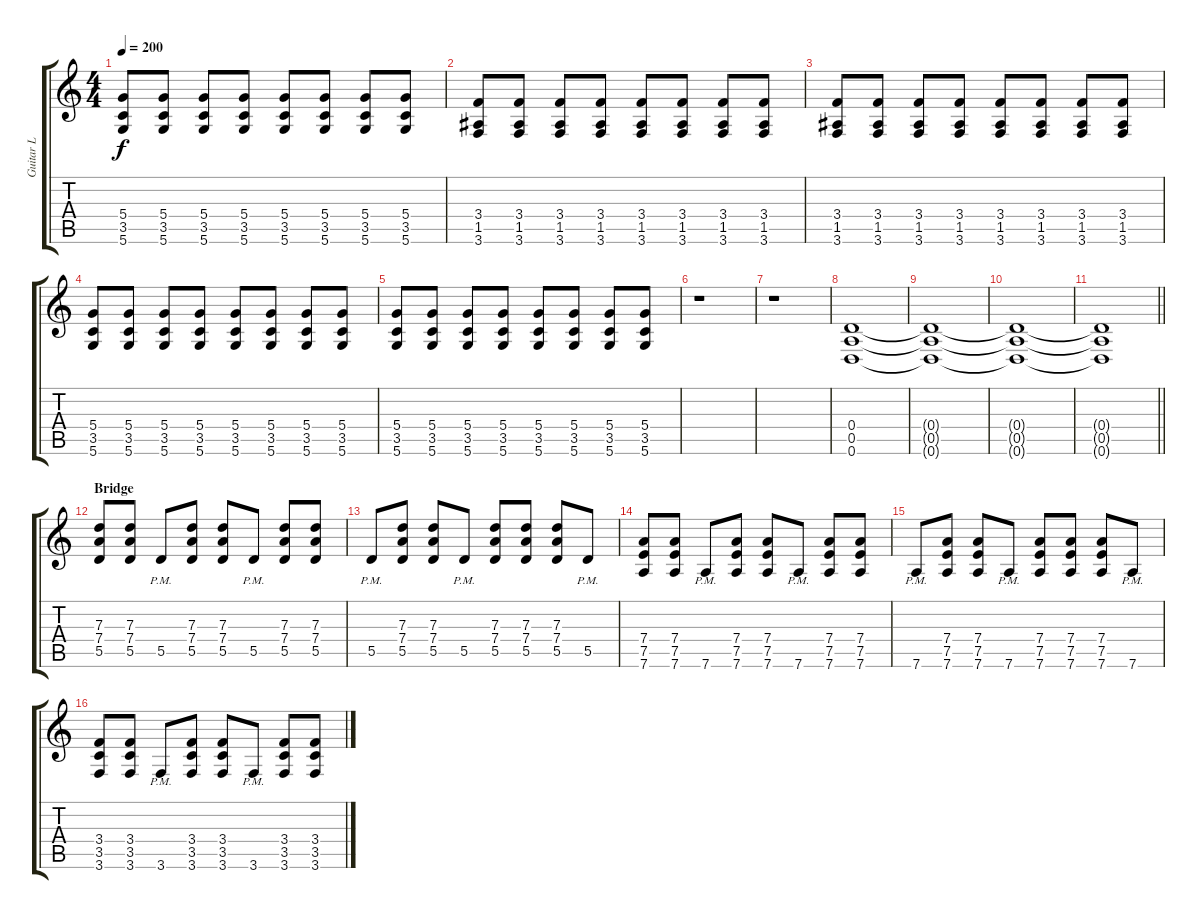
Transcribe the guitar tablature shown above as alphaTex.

\track ("Guitar L" "Guitar L") {instrument overdrivenguitar}
\staff {score tabs}
\tuning (E4 B3 G3 D3 A2 D2) {hide}
\ts (4 4)
\tempo 200
\clef g2
\ks c
(5.4 3.5 5.6).8{dy f} (5.4 3.5 5.6).8 (5.4 3.5 5.6).8 (5.4 3.5 5.6).8 (5.4 3.5 5.6).8 (5.4 3.5 5.6).8 (5.4 3.5 5.6).8 (5.4 3.5 5.6).8 |
(3.4 1.5 3.6).8 (3.4 1.5 3.6).8 (3.4 1.5 3.6).8 (3.4 1.5 3.6).8 (3.4 1.5 3.6).8 (3.4 1.5 3.6).8 (3.4 1.5 3.6).8 (3.4 1.5 3.6).8 |
(3.4 1.5 3.6).8 (3.4 1.5 3.6).8 (3.4 1.5 3.6).8 (3.4 1.5 3.6).8 (3.4 1.5 3.6).8 (3.4 1.5 3.6).8 (3.4 1.5 3.6).8 (3.4 1.5 3.6).8 |
(5.4 3.5 5.6).8 (5.4 3.5 5.6).8 (5.4 3.5 5.6).8 (5.4 3.5 5.6).8 (5.4 3.5 5.6).8 (5.4 3.5 5.6).8 (5.4 3.5 5.6).8 (5.4 3.5 5.6).8 |
(5.4 3.5 5.6).8 (5.4 3.5 5.6).8 (5.4 3.5 5.6).8 (5.4 3.5 5.6).8 (5.4 3.5 5.6).8 (5.4 3.5 5.6).8 (5.4 3.5 5.6).8 (5.4 3.5 5.6).8 |
r.1 |
r.1 |
(0.4 0.5 0.6).1 |
(0.4{t} 0.5{t} 0.6{t}).1 |
(0.4{t} 0.5{t} 0.6{t}).1 |
\barLineRight lightlight
(0.4{t} 0.5{t} 0.6{t}).1 |
\section ("" "Bridge")
(7.3 7.4 5.5).8 (7.3 7.4 5.5).8 5.5{pm}.8 (7.3 7.4 5.5).8 (7.3 7.4 5.5).8 5.5{pm}.8 (7.3 7.4 5.5).8 (7.3 7.4 5.5).8 |
5.5{pm}.8 (7.3 7.4 5.5).8 (7.3 7.4 5.5).8 5.5{pm}.8 (7.3 7.4 5.5).8 (7.3 7.4 5.5).8 (7.3 7.4 5.5).8 5.5{pm}.8 |
(7.4 7.5 7.6).8 (7.4 7.5 7.6).8 7.6{pm}.8 (7.4 7.5 7.6).8 (7.4 7.5 7.6).8 7.6{pm}.8 (7.4 7.5 7.6).8 (7.4 7.5 7.6).8 |
7.6{pm}.8 (7.4 7.5 7.6).8 (7.4 7.5 7.6).8 7.6{pm}.8 (7.4 7.5 7.6).8 (7.4 7.5 7.6).8 (7.4 7.5 7.6).8 7.6{pm}.8 |
(3.4 3.5 3.6).8 (3.4 3.5 3.6).8 3.6{pm}.8 (3.4 3.5 3.6).8 (3.4 3.5 3.6).8 3.6{pm}.8 (3.4 3.5 3.6).8 (3.4 3.5 3.6).8
